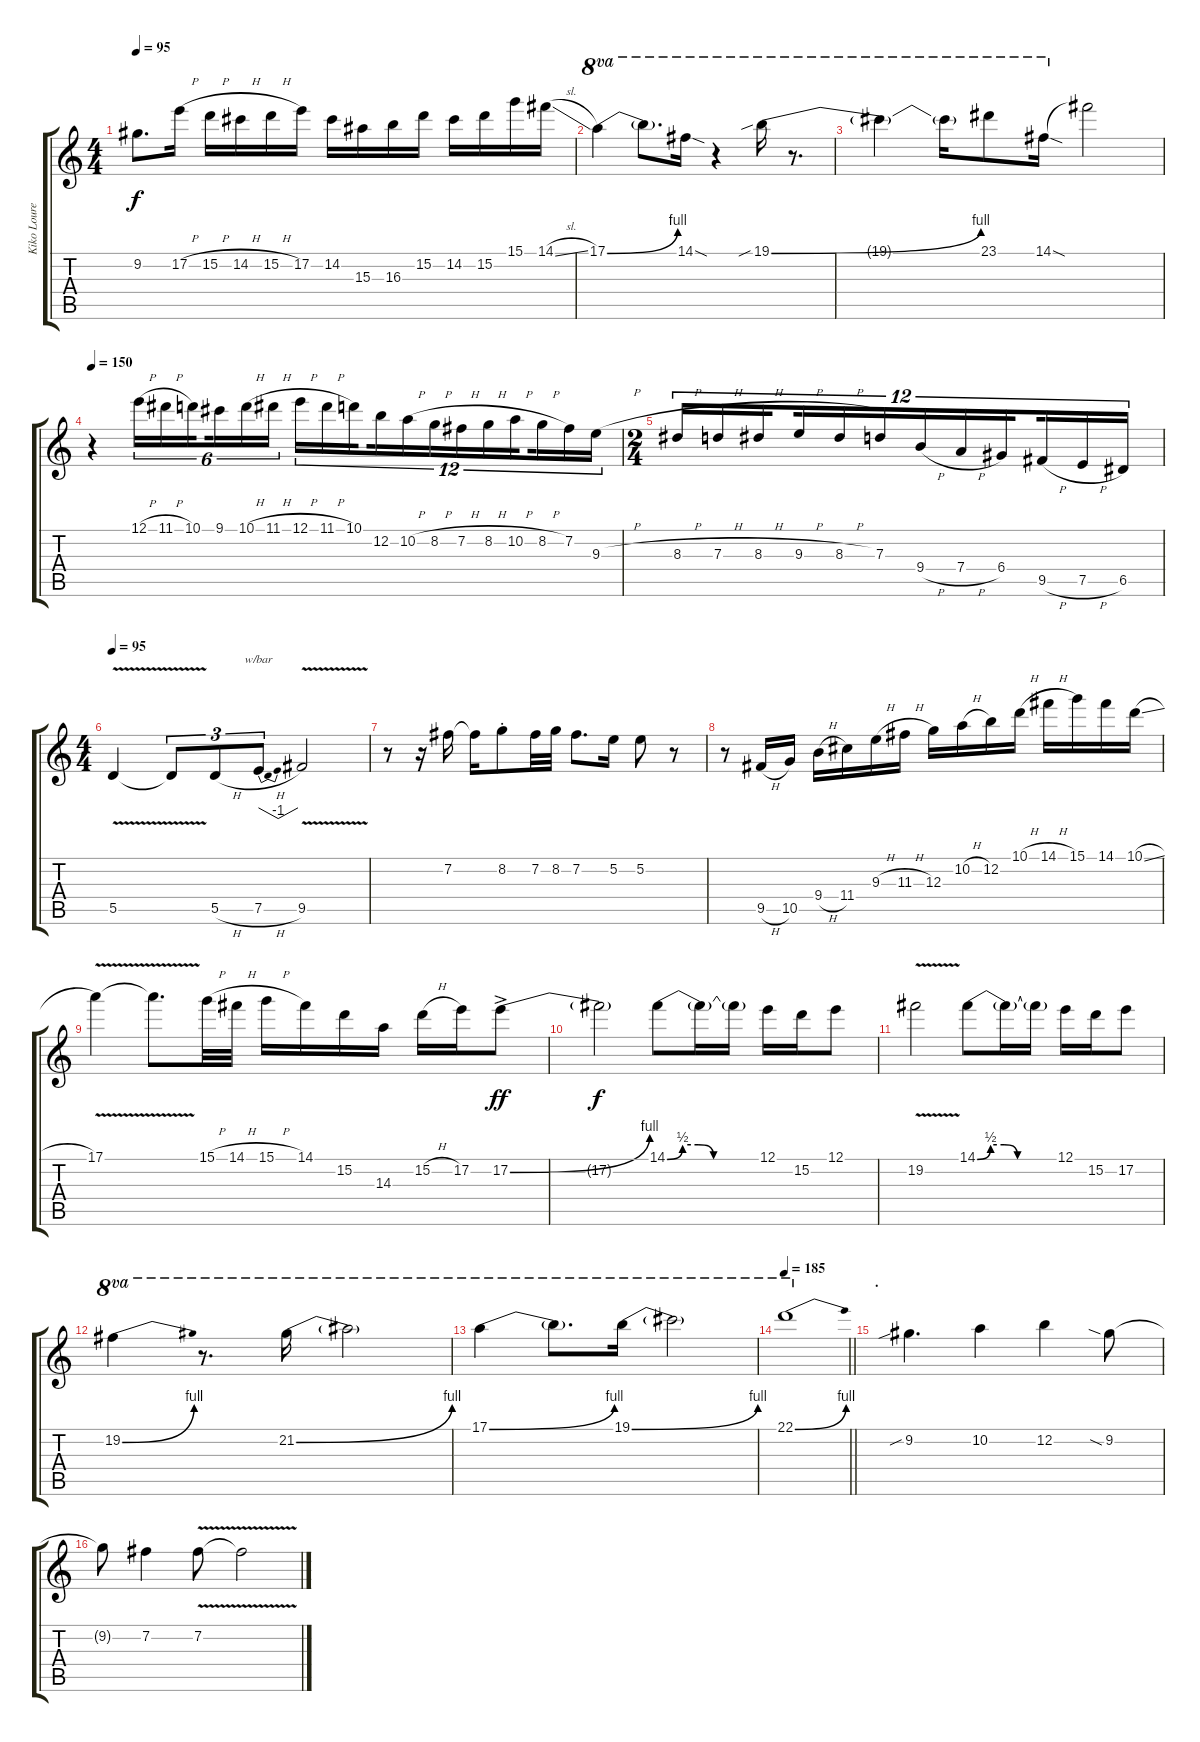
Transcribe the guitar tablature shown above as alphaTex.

\track ("Kiko Loureiro" "Kiko Loure") {instrument distortionguitar}
\staff {score tabs}
\tuning (E4 B3 G3 D3 A2 E2) {hide}
\ts (4 4)
\tempo 95
\clef g2
\ks c
9.2{t}.8{d dy f} 17.2{h}.16 15.2{h}.16 14.2{h}.16 15.2{h}.16 17.2.16 14.2.16 15.3.16 16.3.16 15.2.16 14.2.16 15.2.16 15.1.16 14.1{sl}.16 |
17.1{be (bend 0 0 60 4)}.4{ot 8va} 17.1{t}.8{d ot 8va} 14.1{sod}.16{ot 8va} r.4{ot 8va} 19.1{be (bend 0 0 60 4) sib}.16{ot 8va} r.8{d ot 8va} |
19.1{t}.4{ot 8va} 19.1{t}.16{ot 8va} 23.1.8{ot 8va} 14.1{sod}.16{ot 8va} 14.1{t}.2 |
\tempo 150
r.4 12.1{h}.16{tu (6 4)} 11.1{h}.16{tu (6 4)} 10.1.16{tu (6 4) beam splitsecondary} 9.1.16{tu (6 4)} 10.1{h}.16{tu (6 4)} 11.1{h}.16{tu (6 4)} 12.1{h}.16{tu (12 8)} 11.1{h}.16{tu (12 8)} 10.1.16{tu (12 8) beam splitsecondary} 12.2.16{tu (12 8)} 10.2{h}.16{tu (12 8)} 8.2{h}.16{tu (12 8)} 7.2{h}.16{tu (12 8)} 8.2{h}.16{tu (12 8)} 10.2{h}.16{tu (12 8) beam splitsecondary} 8.2{h}.16{tu (12 8)} 7.2.16{tu (12 8)} 9.3{h}.16{tu (12 8)} |
\ts (2 4)
8.3{h}.16{tu (12 8)} 7.3{h}.16{tu (12 8)} 8.3{h}.16{tu (12 8) beam splitsecondary} 9.3{h}.16{tu (12 8)} 8.3{h}.16{tu (12 8)} 7.3.16{tu (12 8)} 9.4{h}.16{tu (12 8)} 7.4{h}.16{tu (12 8)} 6.4.16{tu (12 8) beam splitsecondary} 9.5{h}.16{tu (12 8)} 7.5{h}.16{tu (12 8)} 6.5.16{tu (12 8)} |
\ts (4 4)
\tempo 95
5.5{v}.4 5.5{t}.8{tu (3 2)} 5.5{h}.8{tu (3 2)} 7.5{h}.8{tu (3 2) tbe (dip default 0 0 30 -4 60 0)} 9.5{v}.2 |
r.8 r.16 7.2.16 7.2{t}.16 8.2{st}.8 7.2.32 8.2.32 7.2.8{d} 5.2.16 5.2.8 r.8 |
r.8 9.5{h}.16 10.5.16 9.4{h}.16 11.4.16 9.3{h}.16 11.3{h}.16 12.3.16 10.2{h}.16 12.2.16 10.1{h}.16 14.1{h}.16 15.1.16 14.1.16 10.1{sl}.16 |
17.1{v}.4 17.1{t}.8{d} 15.1{h}.32 14.1{h}.32 15.1{h}.16 14.1.16 15.2.16 14.3.16 15.2{h}.16 17.2.16 17.2{be (bend 0 0 60 4) ac}.8{dy ff instrument distortionguitar} |
17.2{t}.2{dy f} 14.1{be (custom 0 0 10 2 20 2 30 0 60 0)}.8 14.1{t}.16 14.1{t}.16 12.1.16 15.2.16 12.1.8 |
19.2{v}.2 14.1{be (custom 0 0 10 2 20 2 30 0 60 0)}.8 14.1{t}.16 14.1{t}.16 12.1.16 15.2.16 17.2.8 |
19.2{be (bend 0 0 60 4)}.4{ot 8va} r.8{d ot 8va} 21.2{be (bend 0 0 60 4)}.16{ot 8va} 21.2{t}.2{ot 8va} |
17.1{be (bend 0 0 60 4)}.4{ot 8va} 17.1{t}.8{d ot 8va} 19.1{be (bend 0 0 60 4)}.16{ot 8va} 19.1{t}.2{ot 8va} |
\tempo 185
\barLineRight lightlight
22.1{be (bend 0 0 60 4)}.1{ot 8va} |
\section ("" ".")
9.2{sib}.4{d} 10.2.4 12.2.4 9.2{sia}.8 |
9.2{t}.8 7.2.4 7.2{v}.8 7.2{t}.2
